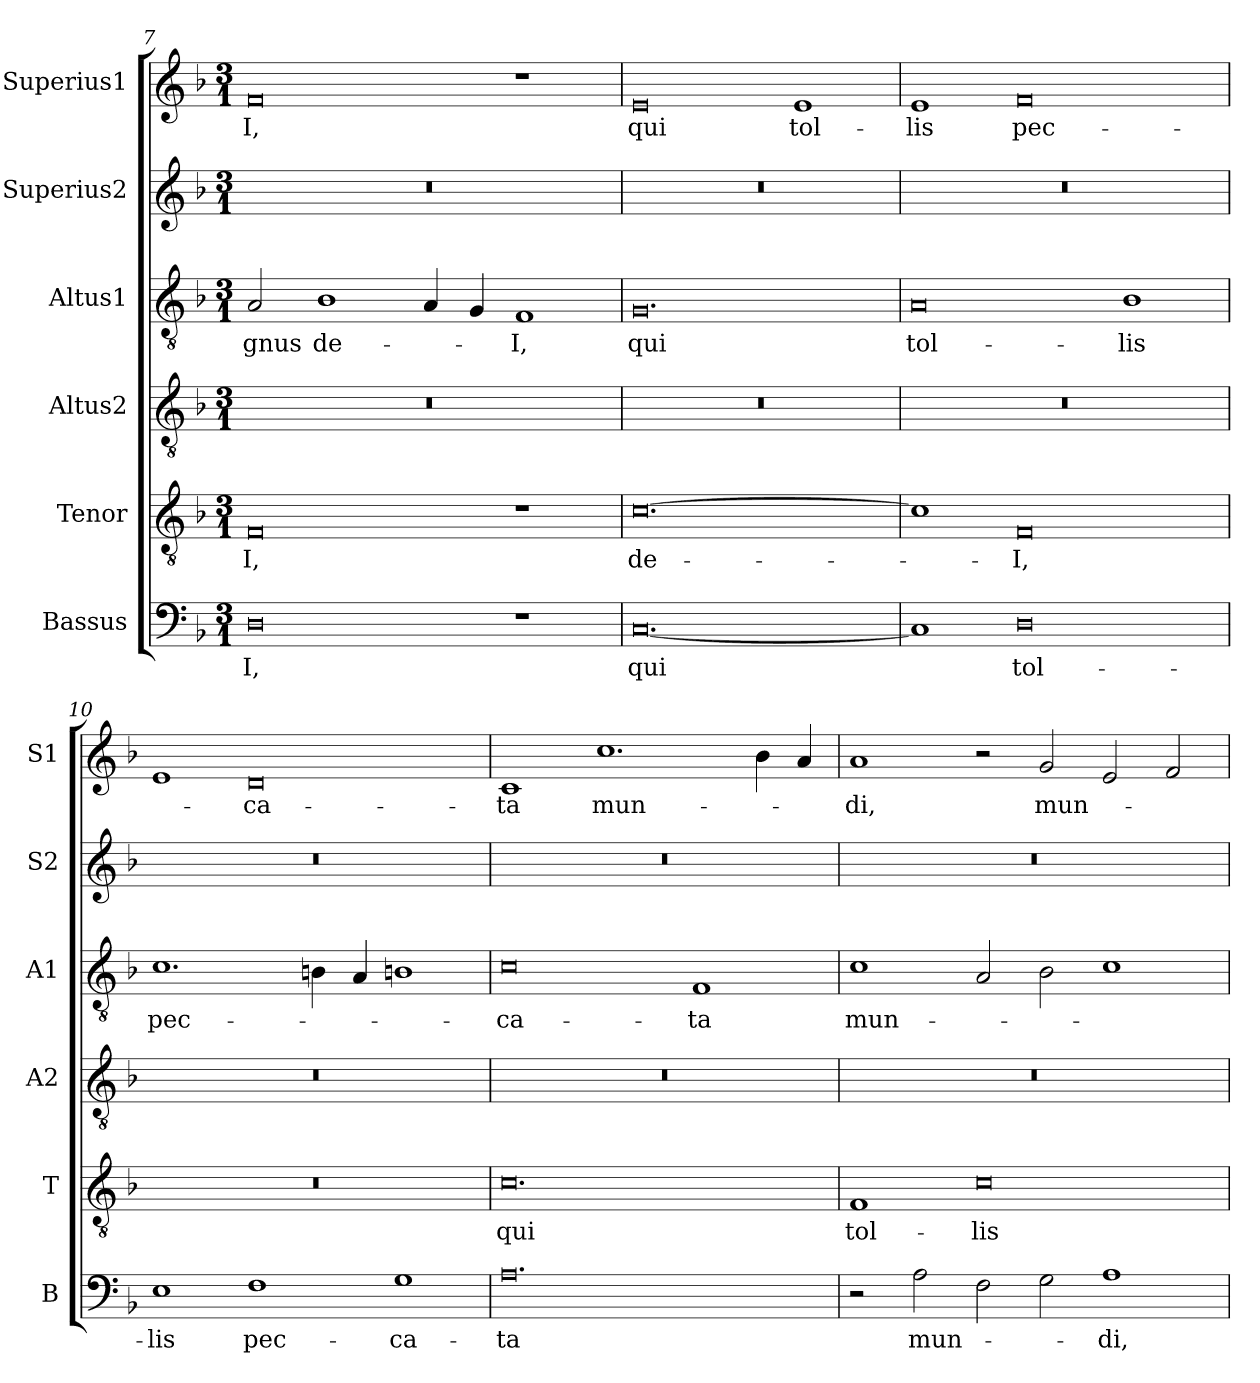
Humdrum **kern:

**kern	**text	**kern	**text	**kern	**kern	**text	**kern	**kern	**text
*part6	*part6	*part5	*part5	*part4	*part3	*part3	*part2	*part1	*part1
*staff6	*staff6	*staff5	*staff5	*staff4	*staff3	*staff3	*staff2	*staff1	*staff1
*I"Bassus	*	*I"Tenor	*	*I"Altus2	*I"Altus1	*	*I"Superius2	*I"Superius1	*
*I'B	*	*I'T	*	*I'A2	*I'A1	*	*I'S2	*I'S1	*
*clefF4	*	*clefGv2	*	*clefGv2	*clefGv2	*	*clefG2	*clefG2	*
*k[b-]	*	*k[b-]	*	*k[b-]	*k[b-]	*	*k[b-]	*k[b-]	*
*M3/1	*	*M3/1	*	*M3/1	*M3/1	*	*M3/1	*M3/1	*
=7	=7	=7	=7	=7	=7	=7	=7	=7	=7
0D	-I,	0F	-I,	0.r	2A/	-gnus	0.r	0f	-I,
.	.	.	.	.	1B-	de-	.	.	.
.	.	.	.	.	4A/	.	.	.	.
.	.	.	.	.	4G/	.	.	.	.
1r	.	1r	.	.	1F	-I,	.	1r	.
=8	=8	=8	=8	=8	=8	=8	=8	=8	=8
[0.C	qui	[0.c	de-	0.r	0.G	qui	0.r	0e	qui
.	.	.	.	.	.	.	.	1e	tol-
=9	=9	=9	=9	=9	=9	=9	=9	=9	=9
1C]	.	1c]	.	0.r	0A	tol-	0.r	1e	-lis
0D	tol-	0F	-I,	.	.	.	.	0f	pec-
.	.	.	.	.	1B-	-lis	.	.	.
=10	=10	=10	=10	=10	=10	=10	=10	=10	=10
1E	-lis	0.r	.	0.r	1.c	pec-	0.r	1e	.
1F	pec-	.	.	.	.	.	.	0d	-ca-
.	.	.	.	.	4Bn\	.	.	.	.
.	.	.	.	.	4A/	.	.	.	.
1G	-ca-	.	.	.	1Bn	.	.	.	.
=11	=11	=11	=11	=11	=11	=11	=11	=11	=11
0.A	-ta	0.c	qui	0.r	0c	-ca-	0.r	1c	-ta
.	.	.	.	.	.	.	.	1.cc	mun-
.	.	.	.	.	1F	-ta	.	.	.
.	.	.	.	.	.	.	.	4b-\	.
.	.	.	.	.	.	.	.	4a	.
=12	=12	=12	=12	=12	=12	=12	=12	=12	=12
2r	.	1F	tol-	0.r	1c	mun-	0.r	1a	-di,
2A\	mun-	.	.	.	.	.	.	.	.
2F\	.	0c	-lis	.	2A/	.	.	2r	.
2G\	.	.	.	.	2B-\	.	.	2g/	mun-
1A	-di,	.	.	.	1c	.	.	2e/	.
.	.	.	.	.	.	.	.	2f/	.
=	=	=	=	=	=	=	=	=	=
*-	*-	*-	*-	*-	*-	*-	*-	*-	*-
